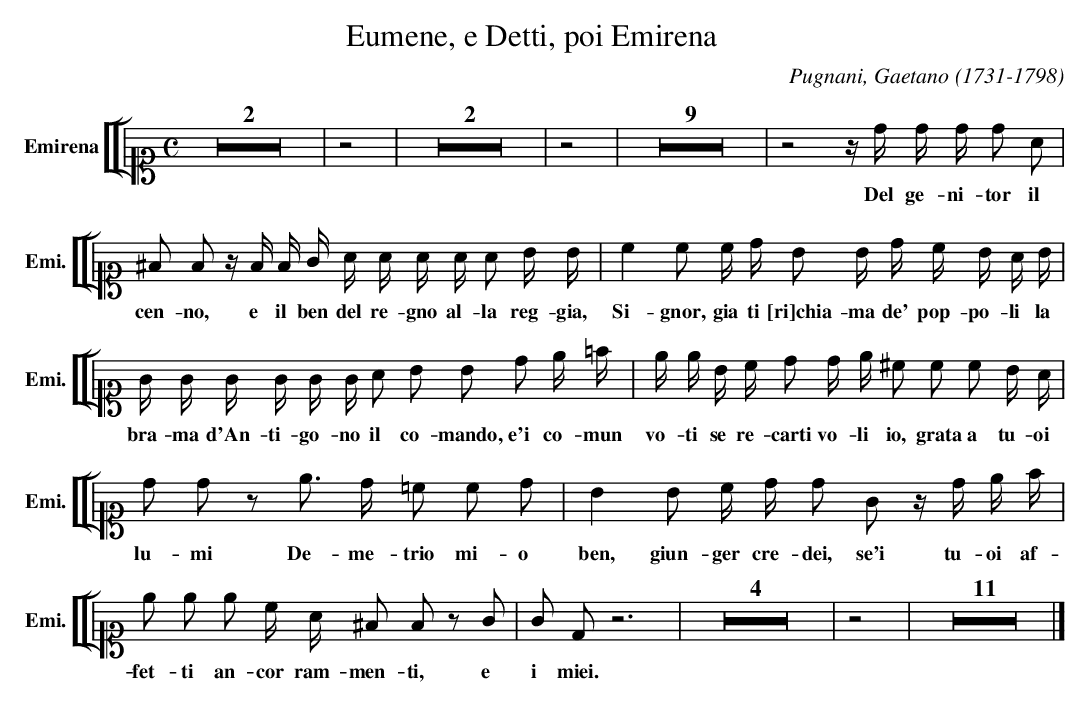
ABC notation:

X:1
T:Eumene, e Detti, poi Emirena
C:Pugnani, Gaetano (1731-1798)
M:C
L:1/4
K:C
V: 22 clef=alto1 name="Emirena" sname="Emi."
%%staves [[ 22 ]]
[L:1/8] Z2 | z4 | Z2 | z4 | Z9 | z4 z/ d/ d/ d/ d A | ^F F z/ \
w: Del ge-ni-tor il cen-no,
   F/ F/ G/ A/ A/ A/ A/ A B/ B/ | c2 c c/ d/ B B/ d/ c/ B/ A/ B/ | G/ G/ G/ G/ G/ G/ A B B d e/ =f/ | e/ e/ B/ c/ d d/ e/ ^c c c B/ A/ | d d z \
w: e il ben del re-gno al-la reg-gia, Si-gnor, gia ti [ri]chia-ma de' pop-po-li la bra-ma d'An-ti-go-no il co-mando, e'i co-mun vo-ti se re-carti vo-li io, grata a tu-oi lu-mi
   e> d =c c d |  B2 B c/ d/ d G z/ d/ e/ f/ | e e e c/ A/ ^F F z \
w: De-me-trio mi-o ben, giun-ger cre-dei, se'i tu-oi af-fet-ti an-cor ram-men-ti,
   G | G D z6 | Z4 | z4 | Z11 |] \
w: e i miei.
